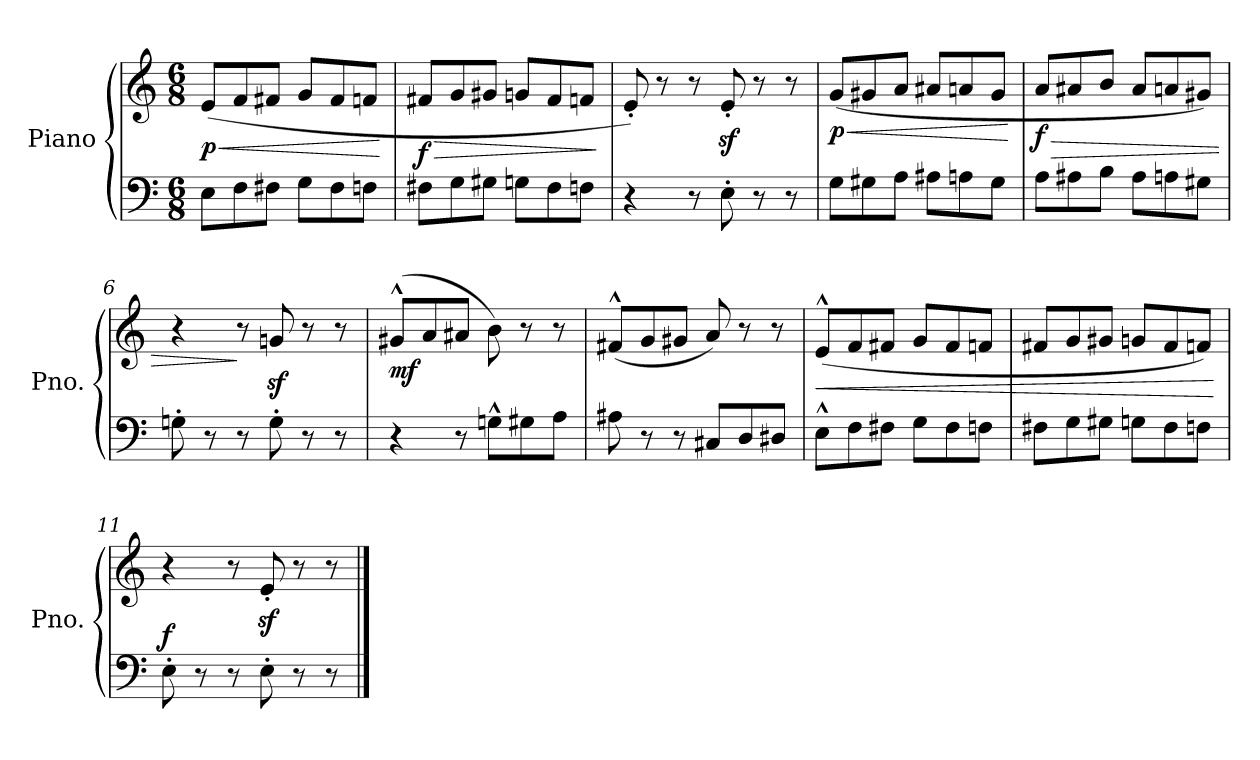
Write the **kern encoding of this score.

**kern	**kern	**dynam
*part1	*part1	*part1
*staff2	*staff1	*staff1/2
*I"Piano	*	*
*I'Pno.	*	*
*clefF4	*clefG2	*
*k[]	*k[]	*
*M6/8	*M6/8	*
*MM144	*MM144	*
=1	=1	=1
!	!	!LO:HP:b
!	!	!LO:DY:n=1:b
8E\L	(<8e/L	< p
8F\	8f/	.
8F#X\J	8f#X/J	.
8G\L	8g/L	.
8F#\	8f#/	.
8Fn\J	8fn/J	.
.	.	[
=2	=2	=2
!	!	!LO:HP:b
!	!	!LO:DY:n=1:b
8F#X\L	8f#X/L	> f
8G\	8g/	.
8G#X\J	8g#X/J	.
8Gn\L	8gn/L	.
8F#\	8f#/	.
8Fn\J	8fn/J	.
.	.	]
=3	=3	=3
4r	8e'/)	.
.	8r	.
8r	8r	.
8E'\	8ez<'/	.
8r	8r	.
8r	8r	.
=4	=4	=4
!	!	!LO:HP:b
!	!	!LO:DY:n=1:b
8G\L	(<8g/L	< p
8G#X\	8g#X/	.
8A\J	8a/J	.
8A#X\L	8a#X/L	.
8An\	8an/	.
8G#\J	8g#/J	.
.	.	[
=5	=5	=5
!	!	!LO:HP:b
!	!	!LO:DY:n=1:b
8A\L	8a/L	> f
8A#X\	8a#X/	.
8B\J	8b/J	.
8A#\L	8a#/L	.
8An\	8an/	.
8G#X\J	8g#X/J)	.
!!LO:LB:g=z
=6	=6	=6
8Gn'\	4r	.
8r	.	.
8r	8r	]
8G'\	8gnz</	.
8r	8r	.
8r	8r	.
=7	=7	=7
!	!	!LO:DY:b
4r	(>8g#X^^/L	mf
.	8a/	.
8r	8a#X/J	.
8Gn^^\L	8b\)	.
8G#X\	8r	.
8A\J	8r	.
=8	=8	=8
8A#X\	(<8f#X^^/L	.
8r	8g/	.
8r	8g#X/J	.
8C#X/L	8a/)	.
8D/	8r	.
8D#X/J	8r	.
=9	=9	=9
!	!	!LO:HP:b
8E^^\L	(<8e^^/L	<
8F\	8f/	.
8F#X\J	8f#X/J	.
8G\L	8g/L	.
8F#\	8f#/	.
8Fn\J	8fn/J	.
=10	=10	=10
8F#X\L	8f#X/L	.
8G\	8g/	.
8G#X\J	8g#X/J	.
8Gn\L	8gn/L	.
8F#\	8f#/	.
8Fn\J	8fn/J)	.
.	.	[
!!LO:LB:g=z
=11	=11	=11
!	!	!LO:DY:a=2
8E'\	4r	f
8r	.	.
8r	8r	.
8E'\	8ez<'/	.
8r	8r	.
8r	8r	.
==	==	==
*-	*-	*-
